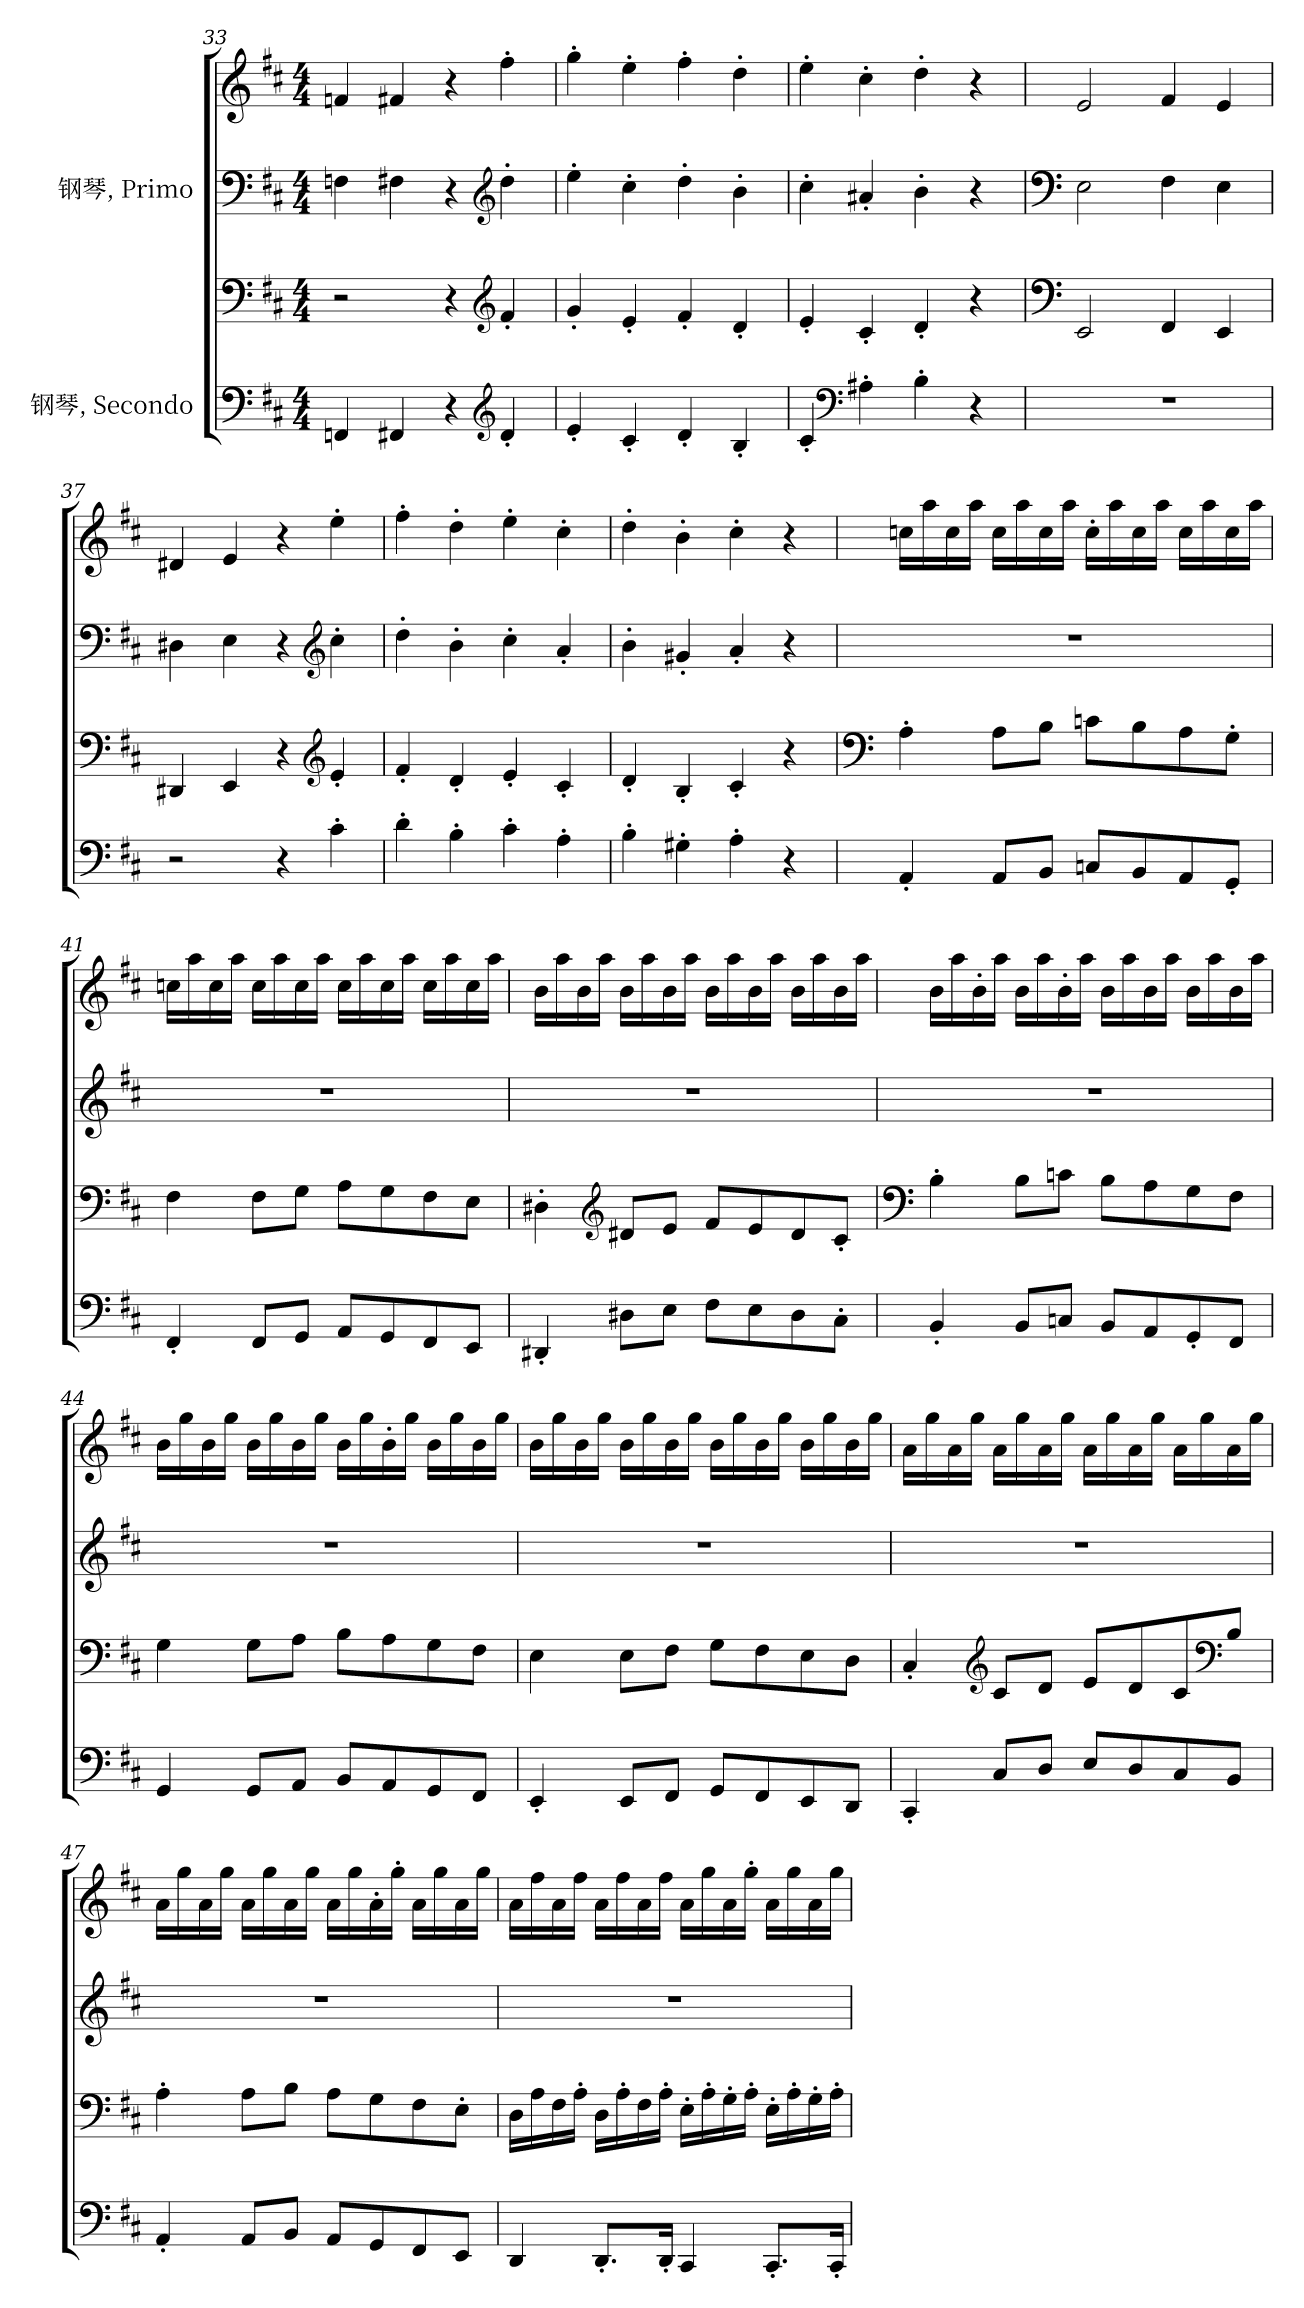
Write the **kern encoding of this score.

**kern	**kern	**kern	**kern
*part2	*part2	*part1	*part1
*staff4	*staff3	*staff2	*staff1
*I"钢琴, Secondo	*	*I"钢琴, Primo	*
*clefF4	*clefF4	*clefF4	*clefG2
*k[f#c#]	*k[f#c#]	*k[f#c#]	*k[f#c#]
*M4/4	*M4/4	*M4/4	*M4/4
=33	=33	=33	=33
4FFn/	2r	4Fn\	4fn/
4FF#X/	.	4F#X\	4f#X/
4r	4r	4r	4r
*clefG2	*clefG2	*clefG2	*
4d'/	4f#'/	4dd'\	4ff#'\
=34	=34	=34	=34
4e'/	4g'/	4ee'\	4gg'\
4c#'/	4e'/	4cc#'\	4ee'\
4d'/	4f#'/	4dd'\	4ff#'\
4B'/	4d'/	4b'\	4dd'\
=35	=35	=35	=35
4c#'/	4e'/	4cc#'\	4ee'\
*clefF4	*	*	*
4A#X'\	4c#'/	4a#X'/	4cc#'\
4B'\	4d'/	4b'\	4dd'\
4r	4r	4r	4r
=36	=36	=36	=36
*	*clefF4	*clefF4	*
1r	2EE/	2E\	2e/
.	4FF#/	4F#\	4f#/
.	4EE/	4E\	4e/
=37	=37	=37	=37
2r	4DD#X/	4D#X\	4d#X/
.	4EE/	4E\	4e/
4r	4r	4r	4r
*	*clefG2	*clefG2	*
4c#'\	4e'/	4cc#'\	4ee'\
=38	=38	=38	=38
4d'\	4f#'/	4dd'\	4ff#'\
4B'\	4d'/	4b'\	4dd'\
4c#'\	4e'/	4cc#'\	4ee'\
4A'\	4c#'/	4a'/	4cc#'\
!!LO:PB:g=z
=39	=39	=39	=39
4B'\	4d'/	4b'\	4dd'\
4G#X'\	4B'/	4g#X'/	4b'\
4A'\	4c#'/	4a'/	4cc#'\
4r	4r	4r	4r
=40	=40	=40	=40
*	*clefF4	*	*
4AA'/	4A'\	1r	16ccn\LL
.	.	.	16aa\
.	.	.	16cc\
.	.	.	16aa\JJ
8AA/L	8A\L	.	16cc\LL
.	.	.	16aa\
8BB/J	8B\J	.	16cc\
.	.	.	16aa\JJ
8Cn/L	8cn\L	.	16cc'\LL
.	.	.	16aa\
8BB/	8B\	.	16cc\
.	.	.	16aa\JJ
8AA/	8A\	.	16cc\LL
.	.	.	16aa\
8GG'/J	8G'\J	.	16cc\
.	.	.	16aa\JJ
=41	=41	=41	=41
4FF#'/	4F#\	1r	16ccn\LL
.	.	.	16aa\
.	.	.	16cc\
.	.	.	16aa\JJ
8FF#/L	8F#\L	.	16cc\LL
.	.	.	16aa\
8GG/J	8G\J	.	16cc\
.	.	.	16aa\JJ
8AA/L	8A\L	.	16cc\LL
.	.	.	16aa\
8GG/	8G\	.	16cc\
.	.	.	16aa\JJ
8FF#/	8F#\	.	16cc\LL
.	.	.	16aa\
8EE/J	8E\J	.	16cc\
.	.	.	16aa\JJ
!!LO:LB:g=z
=42	=42	=42	=42
4DD#X'/	4D#X'\	1r	16b\LL
.	.	.	16aa\
.	.	.	16b\
.	.	.	16aa\JJ
*	*clefG2	*	*
8D#X\L	8d#X/L	.	16b\LL
.	.	.	16aa\
8E\J	8e/J	.	16b\
.	.	.	16aa\JJ
8F#\L	8f#/L	.	16b\LL
.	.	.	16aa\
8E\	8e/	.	16b\
.	.	.	16aa\JJ
8D#\	8d#/	.	16b\LL
.	.	.	16aa\
8C#'\J	8c#'/J	.	16b\
.	.	.	16aa\JJ
=43	=43	=43	=43
*	*clefF4	*	*
4BB'/	4B'\	1r	16b\LL
.	.	.	16aa\
.	.	.	16b'\
.	.	.	16aa\JJ
8BB/L	8B\L	.	16b\LL
.	.	.	16aa\
8Cn/J	8cn\J	.	16b'\
.	.	.	16aa\JJ
8BB/L	8B\L	.	16b\LL
.	.	.	16aa\
8AA/	8A\	.	16b\
.	.	.	16aa\JJ
8GG'/	8G\	.	16b\LL
.	.	.	16aa\
8FF#/J	8F#\J	.	16b\
.	.	.	16aa\JJ
!!LO:LB:g=z
=44	=44	=44	=44
4GG/	4G\	1r	16b\LL
.	.	.	16gg\
.	.	.	16b\
.	.	.	16gg\JJ
8GG/L	8G\L	.	16b\LL
.	.	.	16gg\
8AA/J	8A\J	.	16b\
.	.	.	16gg\JJ
8BB/L	8B\L	.	16b\LL
.	.	.	16gg\
8AA/	8A\	.	16b'\
.	.	.	16gg\JJ
8GG/	8G\	.	16b\LL
.	.	.	16gg\
8FF#/J	8F#\J	.	16b\
.	.	.	16gg\JJ
=45	=45	=45	=45
4EE'/	4E\	1r	16b\LL
.	.	.	16gg\
.	.	.	16b\
.	.	.	16gg\JJ
8EE/L	8E\L	.	16b\LL
.	.	.	16gg\
8FF#/J	8F#\J	.	16b\
.	.	.	16gg\JJ
8GG/L	8G\L	.	16b\LL
.	.	.	16gg\
8FF#/	8F#\	.	16b\
.	.	.	16gg\JJ
8EE/	8E\	.	16b\LL
.	.	.	16gg\
8DD/J	8D\J	.	16b\
.	.	.	16gg\JJ
!!LO:PB:g=z
=46	=46	=46	=46
4CC#'/	4C#'/	1r	16a\LL
.	.	.	16gg\
.	.	.	16a\
.	.	.	16gg\JJ
*	*clefG2	*	*
8C#/L	8c#/L	.	16a\LL
.	.	.	16gg\
8D/J	8d/J	.	16a\
.	.	.	16gg\JJ
8E/L	8e/L	.	16a\LL
.	.	.	16gg\
8D/	8d/	.	16a\
.	.	.	16gg\JJ
8C#/	8c#/	.	16a\LL
.	.	.	16gg\
*	*clefF4	*	*
8BB/J	8B/J	.	16a\
.	.	.	16gg\JJ
=47	=47	=47	=47
4AA'/	4A'\	1r	16a\LL
.	.	.	16gg\
.	.	.	16a\
.	.	.	16gg\JJ
8AA/L	8A\L	.	16a\LL
.	.	.	16gg\
8BB/J	8B\J	.	16a\
.	.	.	16gg\JJ
8AA/L	8A\L	.	16a\LL
.	.	.	16gg\
8GG/	8G\	.	16a'\
.	.	.	16gg'\JJ
8FF#/	8F#\	.	16a\LL
.	.	.	16gg\
8EE/J	8E'\J	.	16a\
.	.	.	16gg\JJ
!!LO:LB:g=z
=48	=48	=48	=48
4DD/	16D\LL	1r	16a\LL
.	16A\	.	16ff#\
.	16F#\	.	16a\
.	16A'\JJ	.	16ff#\JJ
8.DD'/L	16D\LL	.	16a\LL
.	16A'\	.	16ff#\
.	16F#\	.	16a\
16DD'/Jk	16A'\JJ	.	16ff#\JJ
4CC#/	16E'\LL	.	16a\LL
.	16A'\	.	16gg\
.	16G'\	.	16a\
.	16A'\JJ	.	16gg'\JJ
8.CC#'/L	16E'\LL	.	16a\LL
.	16A'\	.	16gg\
.	16G'\	.	16a\
16CC#'/Jk	16A'\JJ	.	16gg\JJ
=	=	=	=
*-	*-	*-	*-
